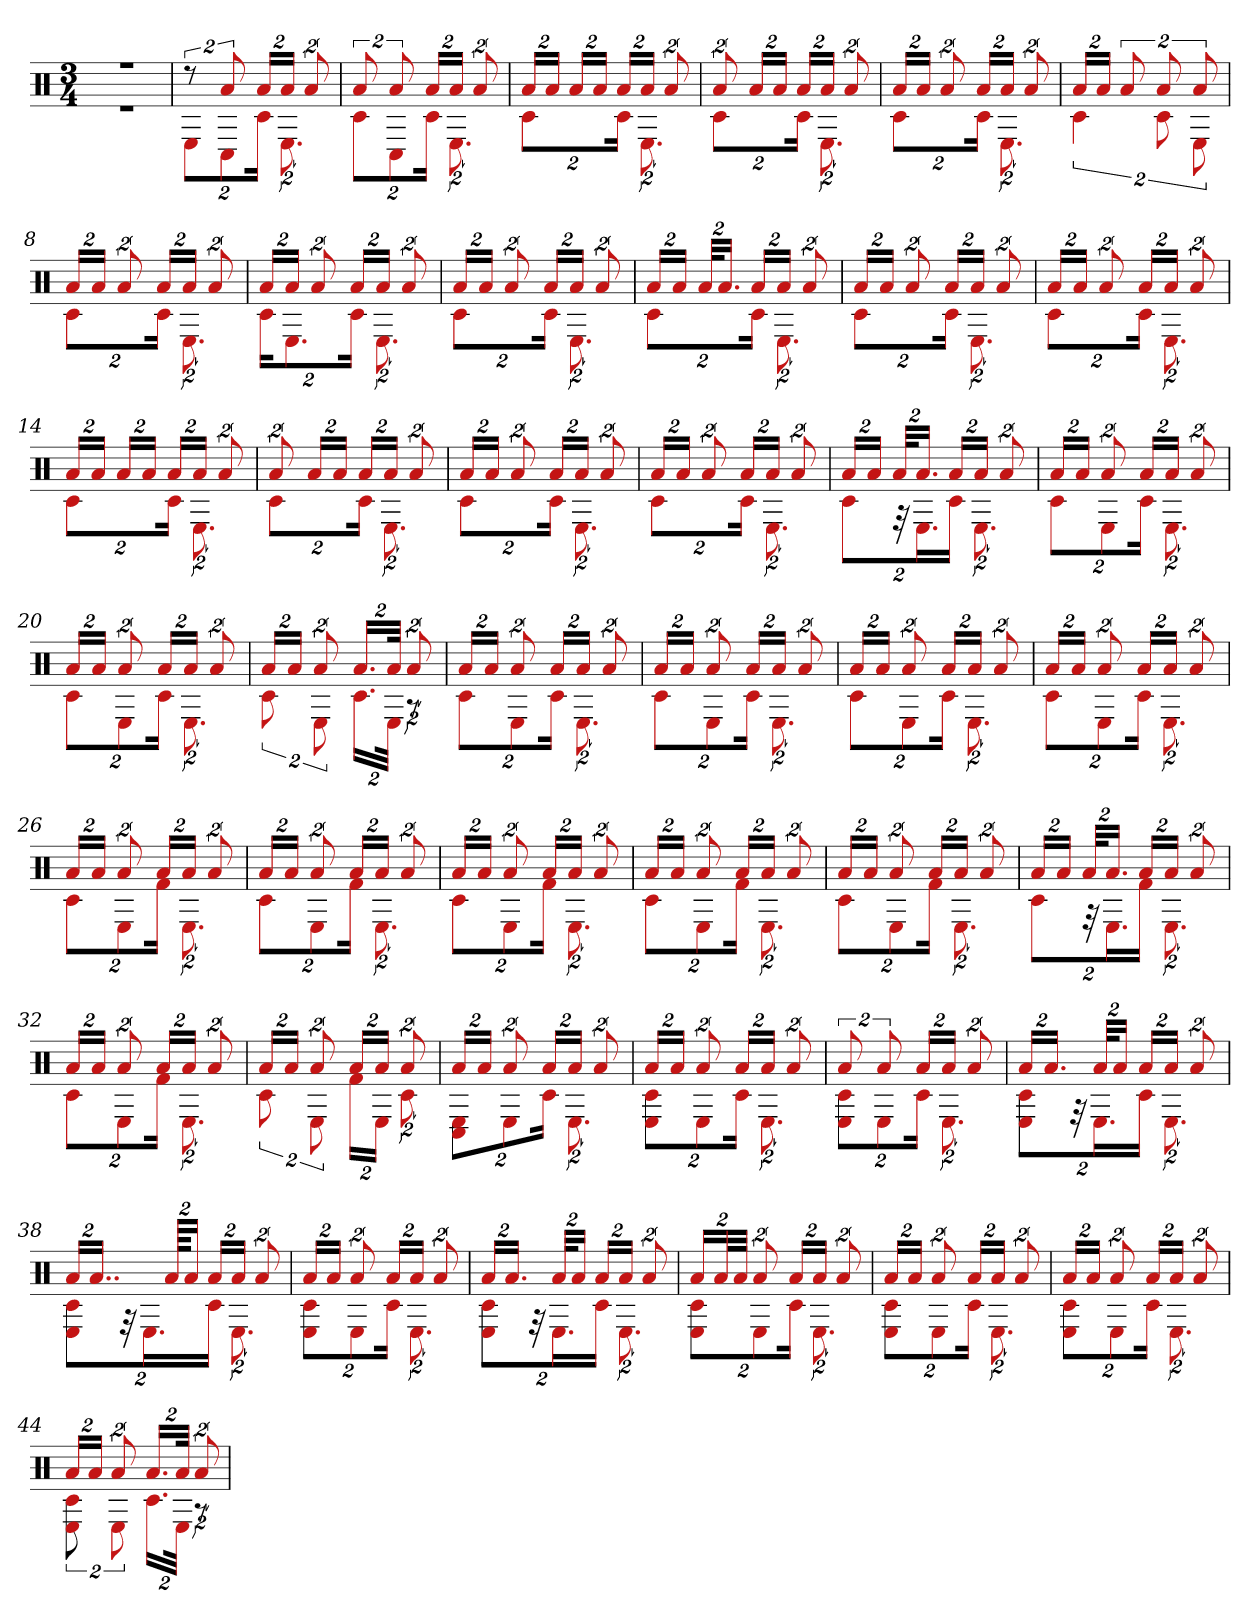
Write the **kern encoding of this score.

**kern
*part1
*staff1
*clefX
*k[]
*M3/4
=1
*^
2.r	2.r
=2	=2
16%3r	16%3E
16%3a	16%3C#
32%3aL	32%3c#J
32%3aJ	16%3.E
16%3a	.
=3	=3
16%3a	16%3c#
16%3a	16%3C#
32%3aL	32%3c#J
32%3aJ	16%3.E
16%3a	.
=4	=4
32%3aL	8%3c#
32%3aJ	.
32%3aL	.
32%3aJ	.
32%3aL	32%3c#J
32%3aJ	16%3.E
16%3a	.
=5	=5
16%3a	8%3c#
32%3aL	.
32%3aJ	.
32%3aL	32%3c#J
32%3aJ	16%3.E
16%3a	.
=6	=6
32%3aL	8%3c#
32%3aJ	.
16%3a	.
32%3aL	32%3c#J
32%3aJ	16%3.E
16%3a	.
=7	=7
32%3aL	8%3c#
32%3aJ	.
16%3a	.
16%3a	16%3c#
16%3a	16%3E
=8	=8
32%3aL	8%3c#
32%3aJ	.
16%3a	.
32%3aL	32%3c#J
32%3aJ	16%3.E
16%3a	.
=9	=9
32%3aL	32%3c#J
32%3aJ	16%3.E
16%3a	.
32%3aL	32%3c#J
32%3aJ	16%3.E
16%3a	.
=10	=10
32%3aL	8%3c#
32%3aJ	.
16%3a	.
32%3aL	32%3c#J
32%3aJ	16%3.E
16%3a	.
=11	=11
32%3aL	8%3c#
32%3aJ	.
64%3aKL	.
32%3.aJ	.
32%3aL	32%3c#J
32%3aJ	16%3.E
16%3a	.
=12	=12
32%3aL	8%3c#
32%3aJ	.
16%3a	.
32%3aL	32%3c#J
32%3aJ	16%3.E
16%3a	.
=13	=13
32%3aL	8%3c#
32%3aJ	.
16%3a	.
32%3aL	32%3c#J
32%3aJ	16%3.E
16%3a	.
=14	=14
32%3aL	8%3c#
32%3aJ	.
32%3aL	.
32%3aJ	.
32%3aL	32%3c#J
32%3aJ	16%3.E
16%3a	.
=15	=15
16%3a	8%3c#
32%3aL	.
32%3aJ	.
32%3aL	32%3c#J
32%3aJ	16%3.E
16%3a	.
=16	=16
32%3aL	8%3c#
32%3aJ	.
16%3a	.
32%3aL	32%3c#J
32%3aJ	16%3.E
16%3a	.
=17	=17
32%3aL	8%3c#
32%3aJ	.
16%3a	.
32%3aL	32%3c#J
32%3aJ	16%3.E
16%3a	.
=18	=18
32%3aL	16%3c#
32%3aJ	.
64%3aKL	64%3r
32%3.aJ	32%3.E
32%3aL	32%3c#J
32%3aJ	16%3.E
16%3a	.
=19	=19
32%3aL	16%3c#
32%3aJ	.
16%3a	16%3E
32%3aL	32%3c#J
32%3aJ	16%3.E
16%3a	.
=20	=20
32%3aL	16%3c#
32%3aJ	.
16%3a	16%3E
32%3aL	32%3c#J
32%3aJ	16%3.E
16%3a	.
=21	=21
32%3aL	16%3c#
32%3aJ	.
16%3a	16%3E
32%3.aL	32%3.c#L
64%3aJk	64%3EJk
16%3a	16%3r
=22	=22
32%3aL	16%3c#
32%3aJ	.
16%3a	16%3E
32%3aL	32%3c#J
32%3aJ	16%3.E
16%3a	.
=23	=23
32%3aL	16%3c#
32%3aJ	.
16%3a	16%3E
32%3aL	32%3c#J
32%3aJ	16%3.E
16%3a	.
=24	=24
32%3aL	16%3c#
32%3aJ	.
16%3a	16%3E
32%3aL	32%3c#J
32%3aJ	16%3.E
16%3a	.
=25	=25
32%3aL	16%3c#
32%3aJ	.
16%3a	16%3E
32%3aL	32%3c#J
32%3aJ	16%3.E
16%3a	.
=26	=26
32%3aL	16%3c#
32%3aJ	.
16%3a	16%3E
32%3aL	32%3f#J
32%3aJ	16%3.E
16%3a	.
=27	=27
32%3aL	16%3c#
32%3aJ	.
16%3a	16%3E
32%3aL	32%3f#J
32%3aJ	16%3.E
16%3a	.
=28	=28
32%3aL	16%3c#
32%3aJ	.
16%3a	16%3E
32%3aL	32%3f#J
32%3aJ	16%3.E
16%3a	.
=29	=29
32%3aL	16%3c#
32%3aJ	.
16%3a	16%3E
32%3aL	32%3f#J
32%3aJ	16%3.E
16%3a	.
=30	=30
32%3aL	16%3c#
32%3aJ	.
16%3a	16%3E
32%3aL	32%3f#J
32%3aJ	16%3.E
16%3a	.
=31	=31
32%3aL	16%3c#
32%3aJ	.
64%3aKL	64%3r
32%3.aJ	32%3.E
32%3aL	32%3f#J
32%3aJ	16%3.E
16%3a	.
=32	=32
32%3aL	16%3c#
32%3aJ	.
16%3a	16%3E
32%3aL	32%3f#J
32%3aJ	16%3.E
16%3a	.
=33	=33
32%3aL	16%3c#
32%3aJ	.
16%3a	16%3E
32%3aL	32%3f#L
32%3aJ	32%3EJ
16%3a	16%3c#
=34	=34
32%3aL	16%3C# 16%3E
32%3aJ	.
16%3a	16%3E
32%3aL	32%3c#J
32%3aJ	16%3.E
16%3a	.
=35	=35
32%3aL	16%3E 16%3c#
32%3aJ	.
16%3a	16%3E
32%3aL	32%3c#J
32%3aJ	16%3.E
16%3a	.
=36	=36
16%3a	16%3E 16%3c#
16%3a	16%3E
32%3aL	32%3c#J
32%3aJ	16%3.E
16%3a	.
=37	=37
32%3aL	16%3c# 16%3E
32%3.aJ	.
.	64%3r
64%3aKL	32%3.E
32%3aJ	.
32%3aL	32%3c#J
32%3aJ	16%3.E
16%3a	.
=38	=38
32%3aL	16%3E 16%3c#
32%3..aJ	.
.	64%3r
.	32%3.E
128%3aKKL	.
32%3aJ	.
32%3aL	32%3c#J
32%3aJ	16%3.E
16%3a	.
=39	=39
32%3aL	16%3c# 16%3E
32%3aJ	.
16%3a	16%3E
32%3aL	32%3c#J
32%3aJ	16%3.E
16%3a	.
=40	=40
32%3aL	16%3E 16%3c#
32%3.aJ	.
.	64%3r
64%3aKL	32%3.E
32%3aJ	.
32%3aL	32%3c#J
32%3aJ	16%3.E
16%3a	.
=41	=41
32%3aL	16%3E 16%3c#
64%3aL	.
64%3aJJ	.
16%3a	16%3E
32%3aL	32%3c#J
32%3aJ	16%3.E
16%3a	.
=42	=42
32%3aL	16%3c# 16%3E
32%3aJ	.
16%3a	16%3E
32%3aL	32%3c#J
32%3aJ	16%3.E
16%3a	.
=43	=43
32%3aL	16%3E 16%3c#
32%3aJ	.
16%3a	16%3E
32%3aL	32%3c#J
32%3aJ	16%3.E
16%3a	.
=44	=44
32%3aL	16%3E 16%3c#
32%3aJ	.
16%3a	16%3E
32%3.aL	32%3.c#L
64%3aJk	64%3EJk
16%3a	16%3r
*v	*v
=
*-
